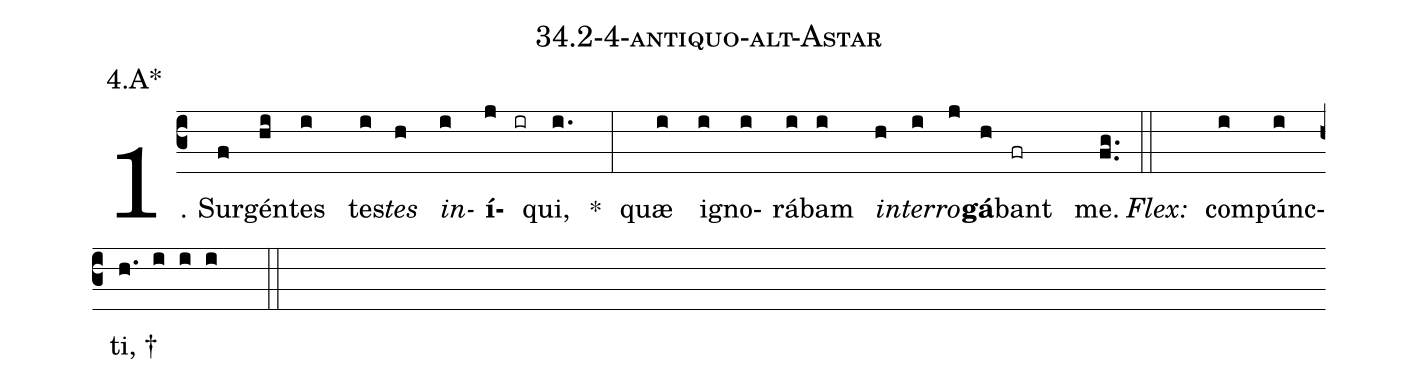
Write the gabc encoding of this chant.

name: 34.2-4-antiquo-alt-Astar;
annotation: 4.A*;
%%
(c3)1. Sur(f)gén(hi)tes(i) tes(i)<i>tes</i>(h) <i>in</i>(i)<b>í</b>(j ir)qui,(i.) *(:) quæ(i) i(i)gno(i)rá(i)bam(i) <i>in</i>(h)<i>ter</i>(i)<i>ro</i>(j)<b>gá</b>(h)bant(fr) me.(fg..) (::)
<i>Flex:</i>()  com(i)púnc(i)ti, †(h. i i i  ::)

%E(i) u(h) o(i) u(j) a(h) e.(fg..) (::)
